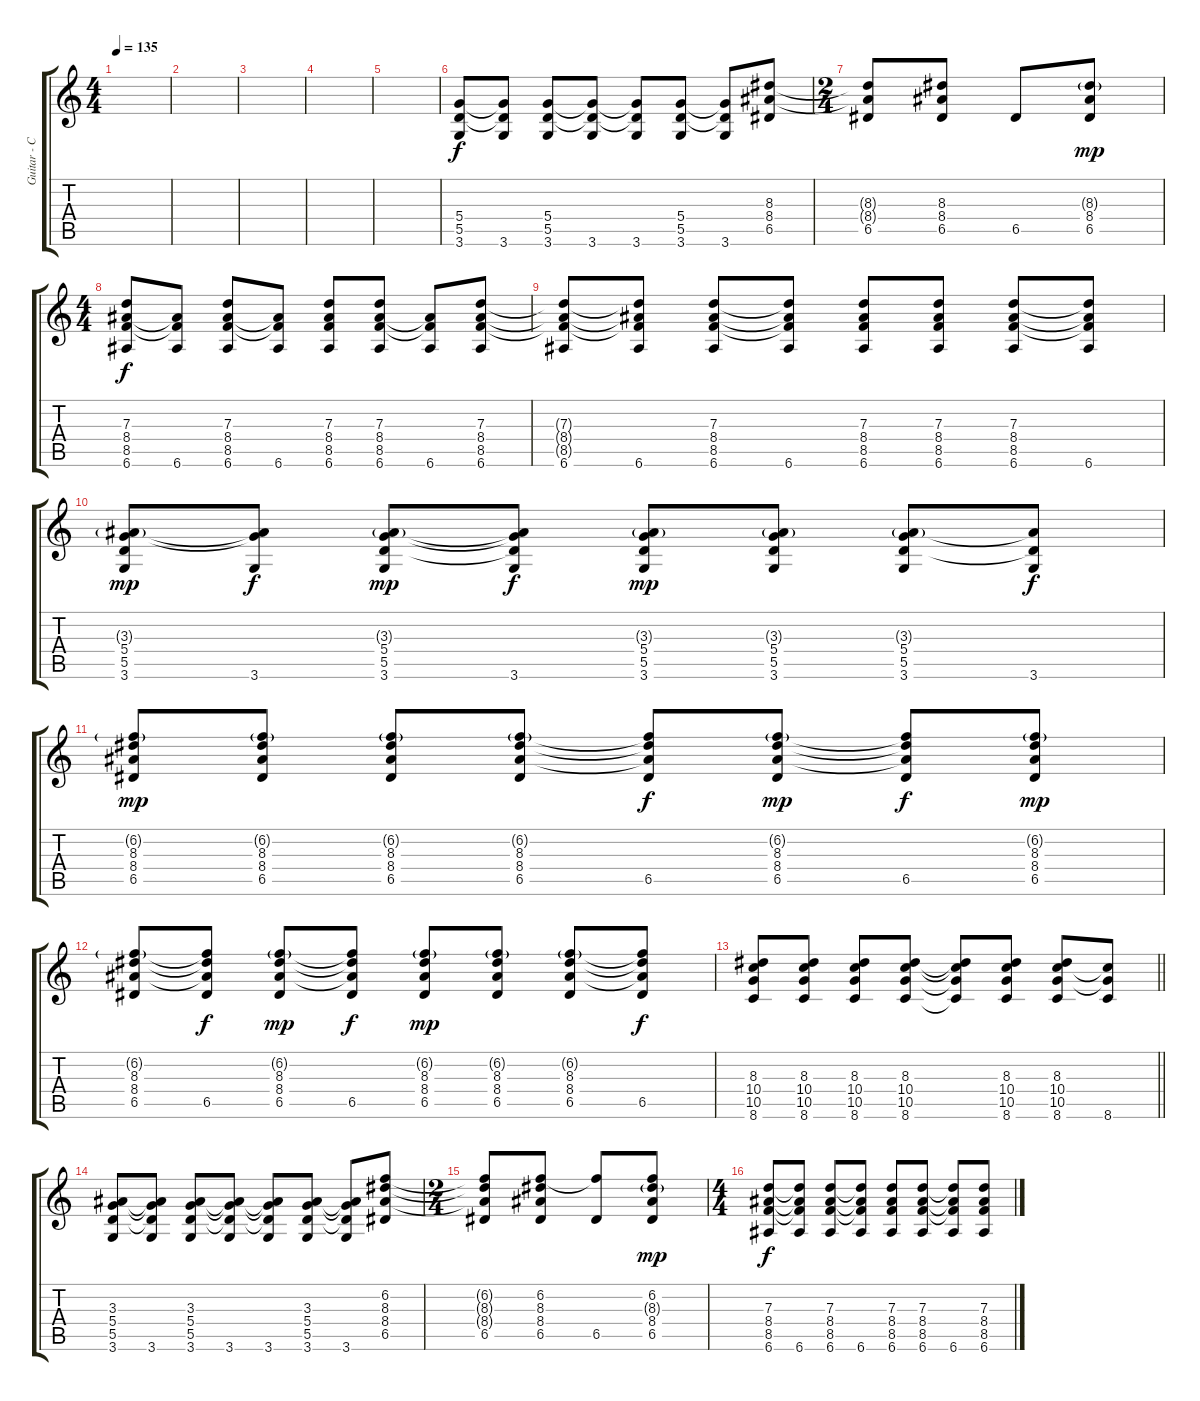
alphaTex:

\track ("Guitar - Chris" "Guitar - C") {instrument acousticguitarnylon}
\staff {score tabs}
\tuning (E4 B3 G3 D3 A2 E2) {hide}
\ts (4 4)
\tempo 135
\clef g2
\ks c
|
|
|
|
|
(5.4 5.5 3.6).8{volume 2} (5.4{t} 5.5{t} 3.6).8{volume 10} (5.4 5.5 3.6).8 (5.4{t} 5.5{t} 3.6).8 (5.4{t} 5.5{t} 3.6).8 (5.4 5.5 3.6).8 (5.4{t} 5.5{t} 3.6).8 (8.3 8.4 6.5).8 |
\ts (2 4)
(8.3{t} 8.4{t} 6.5).8 (8.3 8.4 6.5).8 6.5.8 (8.3{g} 8.4 6.5).8{dy mp} |
\ts (4 4)
(7.3 8.4 8.5 6.6).8{dy f} (8.4{t} 8.5{t} 6.6).8 (7.3 8.4 8.5 6.6).8 (8.4{t} 8.5{t} 6.6).8 (7.3 8.4 8.5 6.6).8 (7.3 8.4 8.5 6.6).8 (8.4{t} 8.5{t} 6.6).8 (7.3 8.4 8.5 6.6).8 |
(7.3{t} 8.4{t} 8.5{t} 6.6).8 (7.3{t} 8.4{t} 8.5{t} 6.6).8 (7.3 8.4 8.5 6.6).8 (7.3{t} 8.4{t} 8.5{t} 6.6).8 (7.3 8.4 8.5 6.6).8 (7.3 8.4 8.5 6.6).8 (7.3 8.4 8.5 6.6).8 (7.3{t} 8.4{t} 8.5{t} 6.6).8 |
(3.3{g} 5.4 5.5 3.6).8{dy mp} (3.3{t} 5.4{t} 3.6).8{dy f} (3.3{g} 5.4 5.5 3.6).8{dy mp} (3.3{t} 5.4{t} 5.5{t} 3.6).8{dy f} (3.3{g} 5.4 5.5 3.6).8{dy mp} (3.3{g} 5.4 5.5 3.6).8 (3.3{g} 5.4 5.5 3.6).8 (3.3{t} 5.5{t} 3.6).8{dy f} |
(6.2{g} 8.3 8.4 6.5).8{dy mp volume 12} (6.2{g} 8.3 8.4 6.5).8 (6.2{g} 8.3 8.4 6.5).8 (6.2{g} 8.3 8.4 6.5).8 (6.2{t} 8.3{t} 8.4{t} 6.5).8{dy f} (6.2{g} 8.3 8.4 6.5).8{dy mp} (6.2{t} 8.3{t} 8.4{t} 6.5).8{dy f} (6.2{g} 8.3 8.4 6.5).8{dy mp} |
(6.2{g} 8.3 8.4 6.5).8 (6.2{t} 8.3{t} 8.4{t} 6.5).8{dy f} (6.2{g} 8.3 8.4 6.5).8{dy mp} (6.2{t} 8.3{t} 8.4{t} 6.5).8{dy f} (6.2{g} 8.3 8.4 6.5).8{dy mp} (6.2{g} 8.3 8.4 6.5).8 (6.2{g} 8.3 8.4 6.5).8 (6.2{t} 8.3{t} 8.4{t} 6.5).8{dy f} |
\barLineRight lightlight
(8.3 10.4 10.5 8.6).8 (8.3 10.4 10.5 8.6).8 (8.3 10.4 10.5 8.6).8 (8.3 10.4 10.5 8.6).8 (8.3{t} 10.4{t} 10.5{t} 8.6{t}).8 (8.3 10.4 10.5 8.6).8 (8.3 10.4 10.5 8.6).8 (10.4{t} 10.5{t} 8.6).8 |
\section ("" "")
(3.3 5.4 5.5 3.6).8{volume 10 instrument acousticguitarnylon} (3.3{t} 5.4{t} 5.5{t} 3.6).8 (3.3 5.4 5.5 3.6).8 (3.3{t} 5.4{t} 5.5{t} 3.6).8 (3.3{t} 5.4{t} 5.5{t} 3.6).8 (3.3 5.4 5.5 3.6).8 (3.3{t} 5.4{t} 5.5{t} 3.6).8 (6.2 8.3 8.4 6.5).8 |
\ts (2 4)
(6.2{t} 8.3{t} 8.4{t} 6.5).8 (6.2 8.3 8.4 6.5).8 (6.2{t} 6.5).8 (6.2 8.3{g} 8.4 6.5).8{dy mp} |
\ts (4 4)
(7.3 8.4 8.5 6.6).8{dy f} (7.3{t} 8.4{t} 8.5{t} 6.6).8 (7.3 8.4 8.5 6.6).8 (7.3{t} 8.4{t} 8.5{t} 6.6).8 (7.3 8.4 8.5 6.6).8 (7.3 8.4 8.5 6.6).8 (7.3{t} 8.4{t} 8.5{t} 6.6).8 (7.3 8.4 8.5 6.6).8
